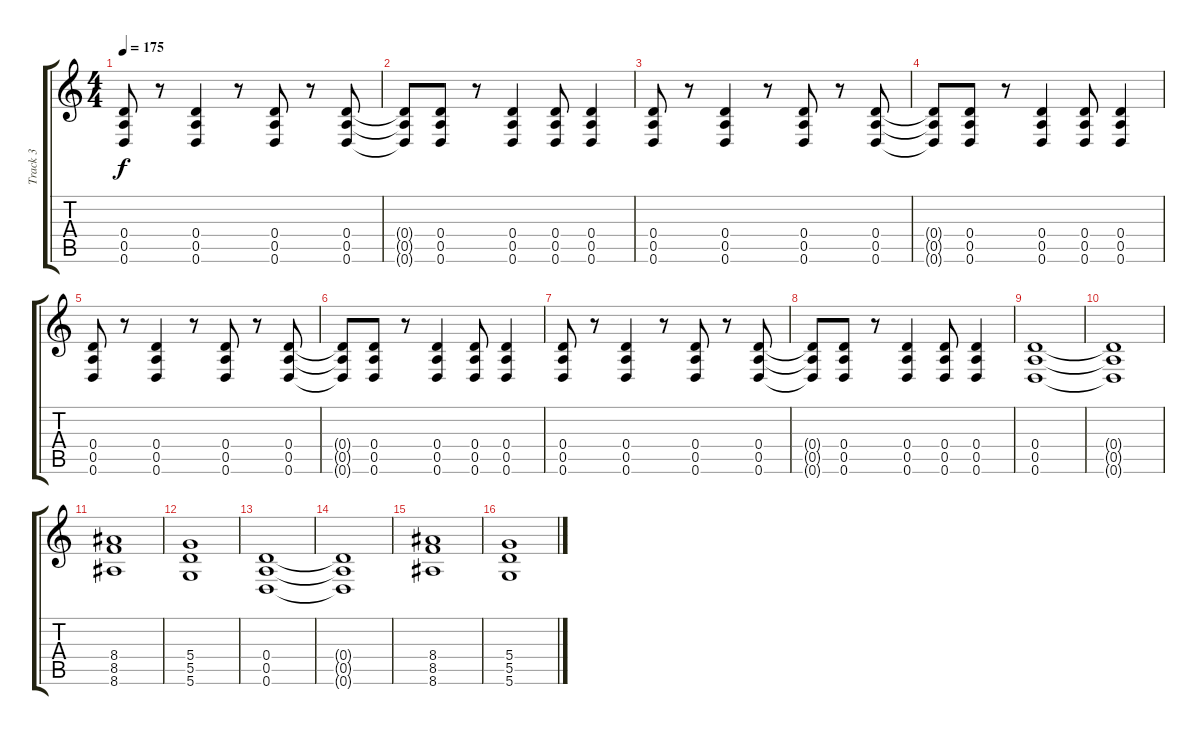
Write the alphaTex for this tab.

\track ("Track 3" "Track 3") {instrument distortionguitar}
\staff {score tabs}
\tuning (E4 B3 G3 D3 A2 D2) {hide}
\ts (4 4)
\tempo 175
\clef g2
\ks c
(0.4 0.5 0.6).8{dy f} r.8 (0.4 0.5 0.6).4 r.8 (0.4 0.5 0.6).8 r.8 (0.4 0.5 0.6).8 |
(0.4{t} 0.5{t} 0.6{t}).8 (0.4 0.5 0.6).8 r.8 (0.4 0.5 0.6).4 (0.4 0.5 0.6).8 (0.4 0.5 0.6).4 |
(0.4 0.5 0.6).8 r.8 (0.4 0.5 0.6).4 r.8 (0.4 0.5 0.6).8 r.8 (0.4 0.5 0.6).8 |
(0.4{t} 0.5{t} 0.6{t}).8 (0.4 0.5 0.6).8 r.8 (0.4 0.5 0.6).4 (0.4 0.5 0.6).8 (0.4 0.5 0.6).4 |
(0.4 0.5 0.6).8 r.8 (0.4 0.5 0.6).4 r.8 (0.4 0.5 0.6).8 r.8 (0.4 0.5 0.6).8 |
(0.4{t} 0.5{t} 0.6{t}).8 (0.4 0.5 0.6).8 r.8 (0.4 0.5 0.6).4 (0.4 0.5 0.6).8 (0.4 0.5 0.6).4 |
(0.4 0.5 0.6).8 r.8 (0.4 0.5 0.6).4 r.8 (0.4 0.5 0.6).8 r.8 (0.4 0.5 0.6).8 |
(0.4{t} 0.5{t} 0.6{t}).8 (0.4 0.5 0.6).8 r.8 (0.4 0.5 0.6).4 (0.4 0.5 0.6).8 (0.4 0.5 0.6).4 |
(0.4 0.5 0.6).1 |
(0.4{t} 0.5{t} 0.6{t}).1 |
(8.4 8.5 8.6).1 |
(5.4 5.5 5.6).1 |
(0.4 0.5 0.6).1 |
(0.4{t} 0.5{t} 0.6{t}).1 |
(8.4 8.5 8.6).1 |
(5.4 5.5 5.6).1
